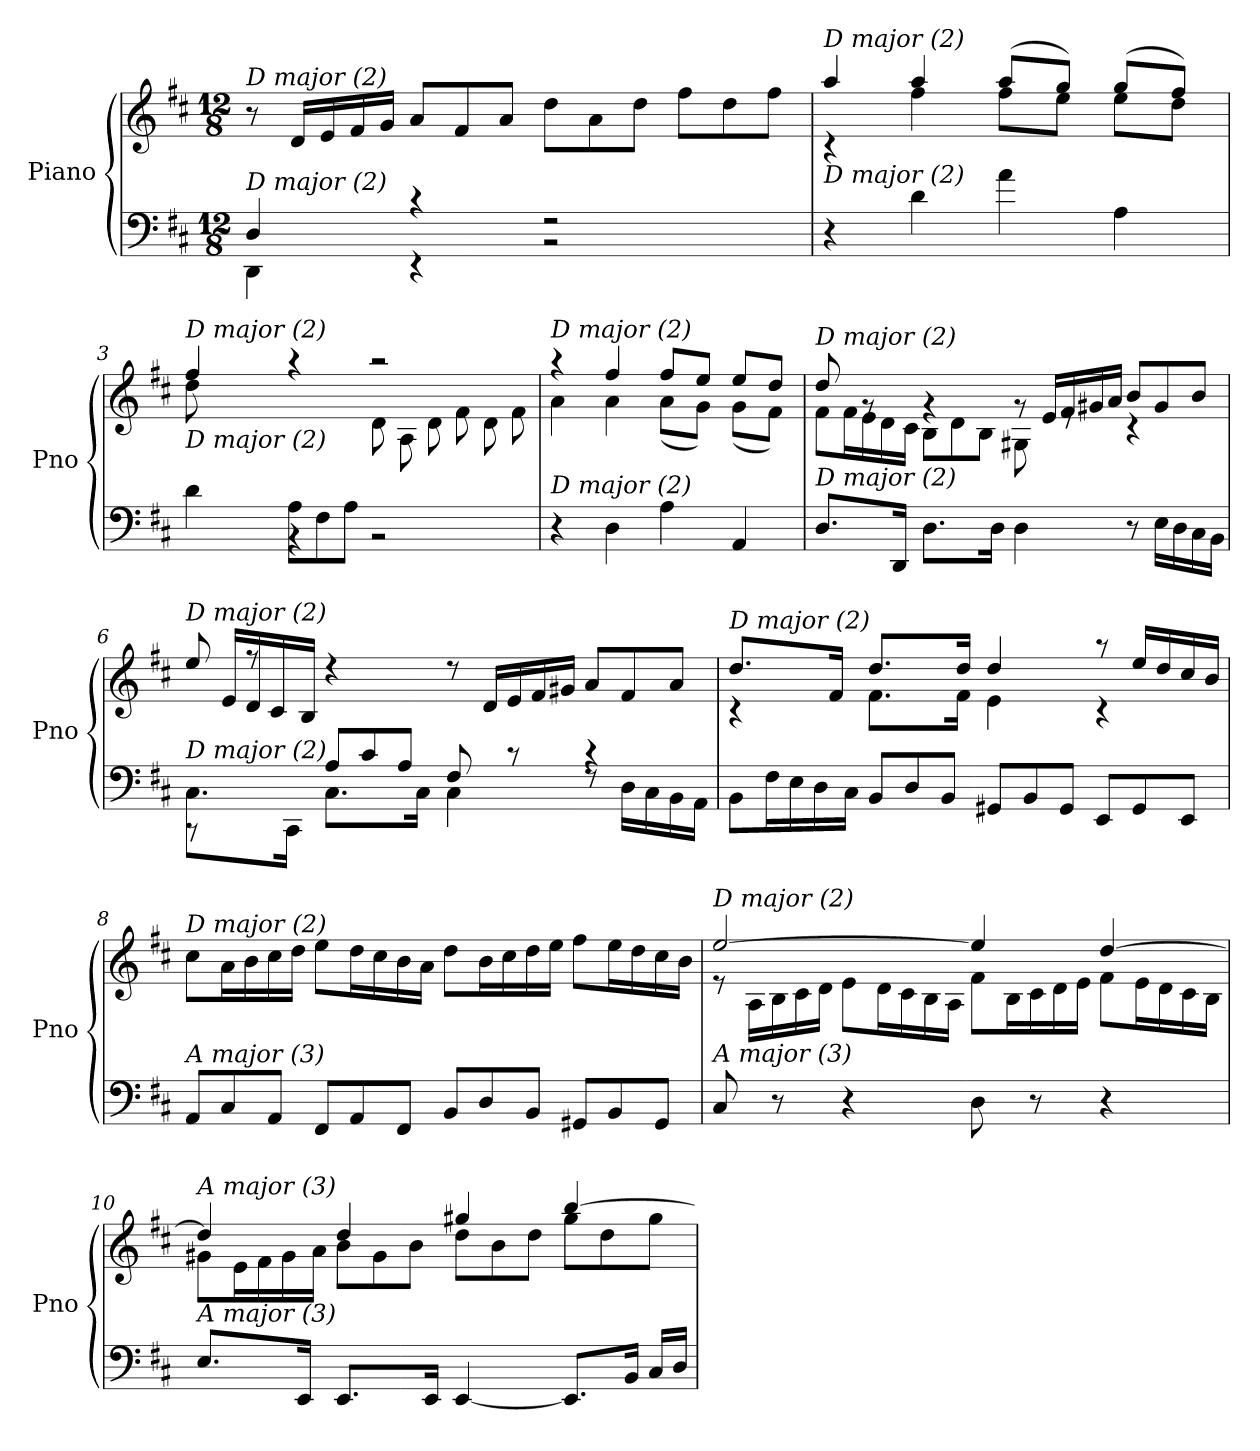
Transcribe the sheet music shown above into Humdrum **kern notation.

**kern	**kern
*part1	*part1
*staff2	*staff1
*I"Piano	*
*I'Pno	*
*clefF4	*clefG2
*k[f#c#]	*k[f#c#]
*D:	*D:
*M12/8	*M12/8
*MM120	*MM120
*Xtuplet	*
=1	=1
*^	*
!	!	!LO:TX:i:t=D major (2)
!LO:TX:i:t=D major (2)	!	!
8%3D/	8%3DD\	8r
.	.	16d/LL
.	.	16e/
.	.	16f#/
.	.	16g/JJ
8%3rc	8%3rEE	8a/L
.	.	8f#/
.	.	8a/J
4%3rBB	4%3rF	8dd\L
.	.	8a\
.	.	8dd\J
.	.	8ff#\L
.	.	8dd\
.	.	8ff#\J
*v	*v	*
=2	=2
*	*Xtuplet
*	*^
!	!LO:TX:i:t=D major (2)	!
!LO:TX:i:t=D major (2)	!	!
8%3r	8%3aa/	8%3rc
8%3d\	8%3aa/	8%3ff#\
8%3a\	(>16%3aa/L	16%3ff#\L
.	16%3gg/J)	16%3ee\J
8%3A\	(>16%3gg/L	16%3ee\L
.	16%3ff#/J)	16%3dd\J
=3	=3	=3
*^	*	*
!	!	!LO:TX:i:t=D major (2)	!
!LO:TX:i:t=D major (2)	!	!	!
8ryy	8%3d\	8%3ff#/	8dd\L
16D/L	.	.	2ryy
16E/	.	.	.
16F#/	.	.	.
16G/JJ	.	.	.
8A\L	8%3rBB	8%3raa	.
8F#\	.	.	.
8A\J	.	.	8ryy
2.ryy	4%3rBB	4%3raa	8d\L
.	.	.	8A\
.	.	.	8d\J
.	.	.	8f#\L
.	.	.	8d\
.	.	.	8f#\J
*v	*v	*	*
!!LO:LB:g=z	!!
=4	=4	=4
!	!LO:TX:i:t=D major (2)	!
!LO:TX:i:t=D major (2)	!	!
8%3r	8%3raa	8%3a\
8%3D\	8%3ff#/	8%3a\
8%3A\	16%3ff#/L	(<16%3a\L
.	16%3ee/J	16%3g\J)
8%3AA/	16%3ee/L	(<16%3g\L
.	16%3dd/J	16%3f#\J)
!!LO:LB:g=z	!!
=5	=5	=5
!	!LO:TX:i:t=D major (2)	!
!LO:TX:i:t=D major (2)	!	!
16%3.D/L	16%3dd/	8f#\L
.	.	16f#\L
.	16%3rg	16e\
.	.	16d\
32%3DD/Jk	.	.
.	.	16c#\JJ
16%3.D\L	8%3rg	8B\L
.	.	8d\
.	.	8B\J
32%3D\Jk	.	.
8%3D\	8rg	16%3G#X\
.	16e/LL	.
.	16f#/	16%3re
.	16g#X/	.
.	16a/JJ	.
8r	8b/L	8%3rc
16E\LL	8g#/	.
16D\	.	.
16C#\	8b/J	.
16BB\JJ	.	.
=6	=6	=6
*^	*	*
!	!	!LO:TX:i:t=D major (2)	!
!LO:TX:i:t=D major (2)	!	!	!
8rCC	16%3.C#\L	16%3ee/	8ryy
4ryy	.	.	16e/LL
.	.	16%3rff	16d/
.	.	.	16c#/
.	32%3CC#\Jk	.	.
.	.	.	16B/JJ
8A/L	16%3.C#\L	8%3rdd	1ryy
8c#/	.	.	.
8A/J	.	.	.
.	32%3C#\Jk	.	.
16%3F#/	8%3C#\	8rdd	.
.	.	16d/LL	.
16%3rc	.	16e/	.
.	.	16f#/	.
.	.	16g#X/JJ	.
8%3rc	8rF	8a/L	.
.	16D\LL	8f#/	.
.	16C#\	.	.
.	16BB\	8a/J	8ryy
.	16AA\JJ	.	.
!!LO:LB:g=z	!!
=7	=7	=7	=7
!	!	!LO:TX:i:t=D major (2)	!
!LO:TX:i:t=D major (2)	!	!	!
*v	*v	*	*
8BB\L	16%3.dd/L	8%3rc
16F#\L	.	.
16E\	.	.
16D\	.	.
.	32%3f#/Jk	.
16C#\JJ	.	.
8BB/L	16%3.dd/L	16%3.f#\L
8D/	.	.
8BB/J	.	.
.	32%3dd/Jk	32%3f#\Jk
8GG#X/L	8%3dd/	8%3e\
8BB/	.	.
8GG#/J	.	.
8EE/L	8raa	8%3rc
8GG#/	16ee/LL	.
.	16dd/	.
8EE/J	16cc#/	.
.	16b/JJ	.
*	*v	*v
=8	=8
!	!LO:TX:i:t=D major (2)
!LO:TX:i:t=A major (3)	!
8AA/L	8cc#\L
8C#/	16a\L
.	16b\
8AA/J	16cc#\
.	16dd\JJ
8FF#/L	8ee\L
8AA/	16dd\L
.	16cc#\
8FF#/J	16b\
.	16a\JJ
8BB/L	8dd\L
8D/	16b\L
.	16cc#\
8BB/J	16dd\
.	16ee\JJ
8GG#X/L	8ff#\L
8BB/	16ee\L
.	16dd\
8GG#/J	16cc#\
.	16b\JJ
!!LO:LB:g=z
=9	=9
*	*^
!	!LO:TX:i:t=D major (2)	!
!LO:TX:i:t=A major (3)	!	!
16%3C#/	[4%3ee/	8re
.	.	16A\LL
16%3r	.	16B\
.	.	16c#\
.	.	16d\JJ
8%3r	.	8e\L
.	.	16d\L
.	.	16c#\
.	.	16B\
.	.	16A\JJ
16%3D\	8%3ee/]	8f#\L
.	.	16B\L
16%3r	.	16c#\
.	.	16d\
.	.	16e\JJ
8%3r	[8%3dd/	8f#\L
.	.	16e\L
.	.	16d\
.	.	16c#\
.	.	16B\JJ
=10	=10	=10
!	!LO:TX:i:t=A major (3)	!
!LO:TX:i:t=A major (3)	!	!
16%3.E/L	8%3dd/]	8g#X\L
.	.	16e\L
.	.	16f#\
.	.	16g#\
32%3EE/Jk	.	.
.	.	16a\JJ
16%3.EE/L	8%3dd/	8b\L
.	.	8g#\
.	.	8b\J
32%3EE/Jk	.	.
[8%3EE/	8%3gg#X/	8dd\L
.	.	8b\
.	.	8dd\J
8.EE/L]	[8%3bb/	8gg#\L
.	.	8dd\
16BB/Jk	.	.
16C#/LL	.	8gg#\J
16D/JJ	.	.
*	*v	*v
=	=
*-	*-
